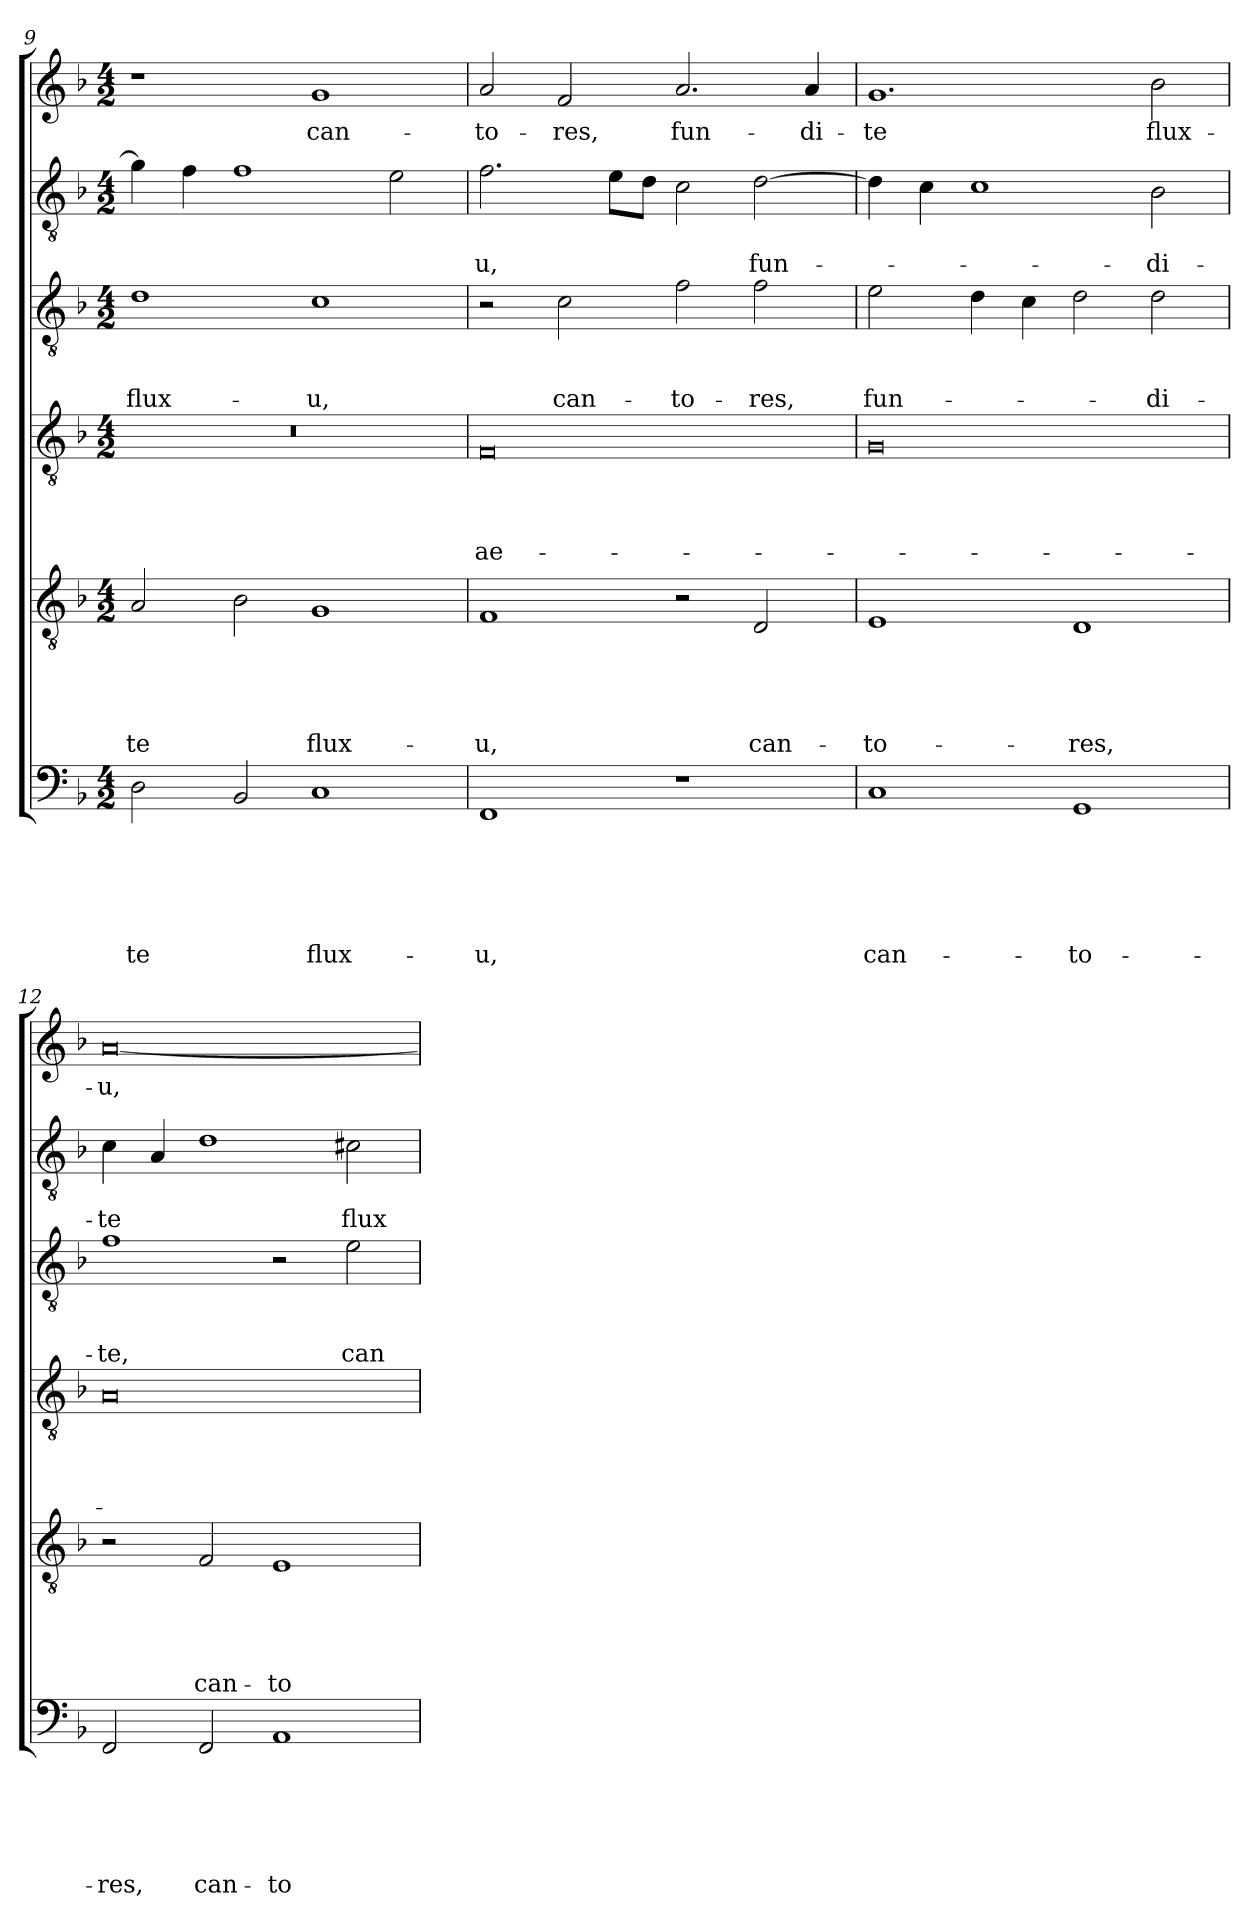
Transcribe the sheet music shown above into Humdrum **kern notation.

**kern	**text	**text	**text	**text	**text	**text	**kern	**text	**text	**text	**text	**text	**kern	**text	**text	**text	**text	**kern	**text	**text	**text	**kern	**text	**text	**kern	**text
*part6	*part6	*part6	*part6	*part6	*part6	*part6	*part5	*part5	*part5	*part5	*part5	*part5	*part4	*part4	*part4	*part4	*part4	*part3	*part3	*part3	*part3	*part2	*part2	*part2	*part1	*part1
*staff6	*staff6	*staff6	*staff6	*staff6	*staff6	*staff6	*staff5	*staff5	*staff5	*staff5	*staff5	*staff5	*staff4	*staff4	*staff4	*staff4	*staff4	*staff3	*staff3	*staff3	*staff3	*staff2	*staff2	*staff2	*staff1	*staff1
*clefF4	*	*	*	*	*	*	*clefGv2	*	*	*	*	*	*clefGv2	*	*	*	*	*clefGv2	*	*	*	*clefGv2	*	*	*clefG2	*
*k[b-]	*	*	*	*	*	*	*k[b-]	*	*	*	*	*	*k[b-]	*	*	*	*	*k[b-]	*	*	*	*k[b-]	*	*	*k[b-]	*
*F:	*	*	*	*	*	*	*F:	*	*	*	*	*	*F:	*	*	*	*	*F:	*	*	*	*F:	*	*	*F:	*
*M4/2	*	*	*	*	*	*	*M4/2	*	*	*	*	*	*M4/2	*	*	*	*	*M4/2	*	*	*	*M4/2	*	*	*M4/2	*
=9	=9	=9	=9	=9	=9	=9	=9	=9	=9	=9	=9	=9	=9	=9	=9	=9	=9	=9	=9	=9	=9	=9	=9	=9	=9	=9
!	!	!	!	!	!	!LO:LY:b	!	!	!	!	!	!LO:LY:b	!	!	!	!	!	!	!	!	!LO:LY:b	!	!	!	!	!
2D\	.	.	.	.	.	-te	2A/	.	.	.	.	-te	0r	.	.	.	.	1d	.	.	flux-	4g\]	.	.	1r	.
.	.	.	.	.	.	.	.	.	.	.	.	.	.	.	.	.	.	.	.	.	.	4f\	.	.	.	.
2BB-/	.	.	.	.	.	.	2B-\	.	.	.	.	.	.	.	.	.	.	.	.	.	.	1f	.	.	.	.
!	!	!	!	!	!	!LO:LY:b	!	!	!	!	!	!LO:LY:b	!	!	!	!	!	!	!	!	!LO:LY:b	!	!	!	!	!LO:LY:b
1C	.	.	.	.	.	flux-	1G	.	.	.	.	flux-	.	.	.	.	.	1c	.	.	-u,	.	.	.	1g	can-
.	.	.	.	.	.	.	.	.	.	.	.	.	.	.	.	.	.	.	.	.	.	2e\	.	.	.	.
=10	=10	=10	=10	=10	=10	=10	=10	=10	=10	=10	=10	=10	=10	=10	=10	=10	=10	=10	=10	=10	=10	=10	=10	=10	=10	=10
!	!	!	!	!	!	!LO:LY:b	!	!	!	!	!	!LO:LY:b	!	!	!	!	!LO:LY:b	!	!	!	!	!	!	!LO:LY:b	!	!LO:LY:b
1FF	.	.	.	.	.	-u,	1F	.	.	.	.	-u,	0F	.	.	.	ae-	2r	.	.	.	2.f\	.	-u,	2a/	-to-
!	!	!	!	!	!	!	!	!	!	!	!	!	!	!	!	!	!	!	!	!	!LO:LY:b	!	!	!	!	!LO:LY:b
.	.	.	.	.	.	.	.	.	.	.	.	.	.	.	.	.	.	2c\	.	.	can-	.	.	.	2f/	-res,
.	.	.	.	.	.	.	.	.	.	.	.	.	.	.	.	.	.	.	.	.	.	8e\L	.	.	.	.
.	.	.	.	.	.	.	.	.	.	.	.	.	.	.	.	.	.	.	.	.	.	8d\J	.	.	.	.
!	!	!	!	!	!	!	!	!	!	!	!	!	!	!	!	!	!	!	!	!	!LO:LY:b	!	!	!	!	!LO:LY:b
1r	.	.	.	.	.	.	2r	.	.	.	.	.	.	.	.	.	.	2f\	.	.	-to-	2c\	.	.	2.a/	fun-
!	!	!	!	!	!	!	!	!	!	!	!	!LO:LY:b	!	!	!	!	!	!	!	!	!LO:LY:b	!	!	!LO:LY:b	!	!
.	.	.	.	.	.	.	2D/	.	.	.	.	can-	.	.	.	.	.	2f\	.	.	-res,	[2d\	.	fun-	.	.
!	!	!	!	!	!	!	!	!	!	!	!	!	!	!	!	!	!	!	!	!	!	!	!	!	!	!LO:LY:b
.	.	.	.	.	.	.	.	.	.	.	.	.	.	.	.	.	.	.	.	.	.	.	.	.	4a/	-di-
=11	=11	=11	=11	=11	=11	=11	=11	=11	=11	=11	=11	=11	=11	=11	=11	=11	=11	=11	=11	=11	=11	=11	=11	=11	=11	=11
!	!	!	!	!	!	!LO:LY:b	!	!	!	!	!	!LO:LY:b	!	!	!	!	!	!	!	!	!LO:LY:b	!	!	!	!	!LO:LY:b
1C	.	.	.	.	.	can-	1E	.	.	.	.	-to-	0G	.	.	.	.	2e\	.	.	fun-	4d\]	.	.	1.g	-te
.	.	.	.	.	.	.	.	.	.	.	.	.	.	.	.	.	.	.	.	.	.	4c\	.	.	.	.
.	.	.	.	.	.	.	.	.	.	.	.	.	.	.	.	.	.	4d\	.	.	.	1c	.	.	.	.
.	.	.	.	.	.	.	.	.	.	.	.	.	.	.	.	.	.	4c\	.	.	.	.	.	.	.	.
!	!	!	!	!	!	!LO:LY:b	!	!	!	!	!	!LO:LY:b	!	!	!	!	!	!	!	!	!	!	!	!	!	!
1GG	.	.	.	.	.	-to-	1D	.	.	.	.	-res,	.	.	.	.	.	2d\	.	.	.	.	.	.	.	.
!	!	!	!	!	!	!	!	!	!	!	!	!	!	!	!	!	!	!	!	!	!LO:LY:b	!	!	!LO:LY:b	!	!LO:LY:b
.	.	.	.	.	.	.	.	.	.	.	.	.	.	.	.	.	.	2d\	.	.	-di-	2B-\	.	-di-	2b-\	flux-
=12	=12	=12	=12	=12	=12	=12	=12	=12	=12	=12	=12	=12	=12	=12	=12	=12	=12	=12	=12	=12	=12	=12	=12	=12	=12	=12
!	!	!	!	!	!	!LO:LY:b	!	!	!	!	!	!	!	!	!	!	!	!	!	!	!LO:LY:b	!	!	!LO:LY:b	!	!LO:LY:b
2FF/	.	.	.	.	.	-res,	2r	.	.	.	.	.	0A	.	.	.	.	1f	.	.	-te,	4c\	.	-te	[0a	-u,
.	.	.	.	.	.	.	.	.	.	.	.	.	.	.	.	.	.	.	.	.	.	4A/	.	.	.	.
!	!	!	!	!	!	!LO:LY:b	!	!	!	!	!	!LO:LY:b	!	!	!	!	!	!	!	!	!	!	!	!	!	!
2FF/	.	.	.	.	.	can-	2F/	.	.	.	.	can-	.	.	.	.	.	.	.	.	.	1d	.	.	.	.
!	!	!	!	!	!	!LO:LY:b	!	!	!	!	!	!LO:LY:b	!	!	!	!	!	!	!	!	!	!	!	!	!	!
1AA	.	.	.	.	.	-to-	1E	.	.	.	.	-to-	.	.	.	.	.	2r	.	.	.	.	.	.	.	.
!	!	!	!	!	!	!	!	!	!	!	!	!	!	!	!	!	!	!	!	!	!LO:LY:b	!	!	!LO:LY:b	!	!
.	.	.	.	.	.	.	.	.	.	.	.	.	.	.	.	.	.	2e\	.	.	can-	2c#\	.	flux-	.	.
=	=	=	=	=	=	=	=	=	=	=	=	=	=	=	=	=	=	=	=	=	=	=	=	=	=	=
*-	*-	*-	*-	*-	*-	*-	*-	*-	*-	*-	*-	*-	*-	*-	*-	*-	*-	*-	*-	*-	*-	*-	*-	*-	*-	*-
